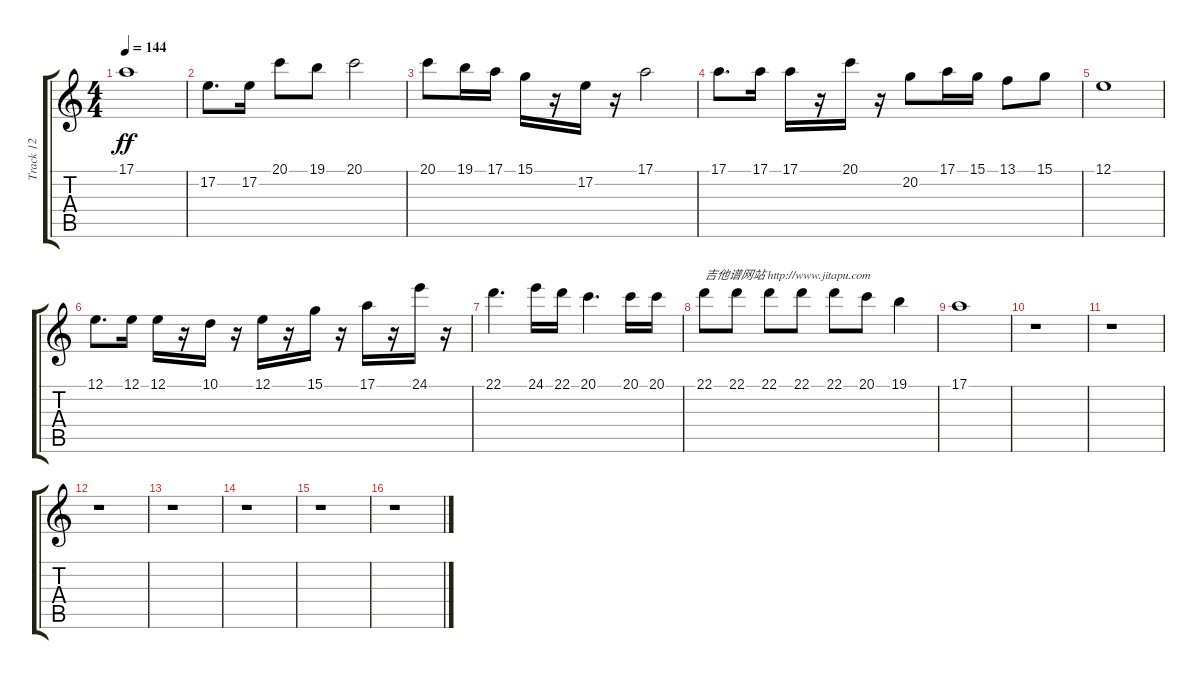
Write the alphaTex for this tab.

\track ("Track 12" "Track 12") {instrument fx4atmosphere}
\staff {score tabs}
\tuning (E4 B3 G3 D3 A2 E2) {hide}
\ts (4 4)
\tempo 144
\clef g2
\ks c
17.1.1{dy ff} |
17.2.8{d} 17.2.16 20.1.8 19.1.8 20.1.2 |
20.1.8 19.1.16 17.1.16 15.1.16 r.16 17.2.16 r.16 17.1.2 |
17.1.8{d} 17.1.16 17.1.16 r.16 20.1.16 r.16 20.2.8 17.1.16 15.1.16 13.1.8 15.1.8 |
12.1.1 |
12.1.8{d} 12.1.16 12.1.16 r.16 10.1.16 r.16 12.1.16 r.16 15.1.16 r.16 17.1.16 r.16 24.1.16 r.16 |
22.1.4{d} 24.1.16 22.1.16 20.1.4{d} 20.1.16 20.1.16 |
22.1.8{txt "吉他谱网站 http://www.jitapu.com"} 22.1.8 22.1.8 22.1.8 22.1.8 20.1.8 19.1.4 |
17.1.1 |
r.1 |
r.1 |
r.1 |
r.1 |
r.1 |
r.1 |
r.1
